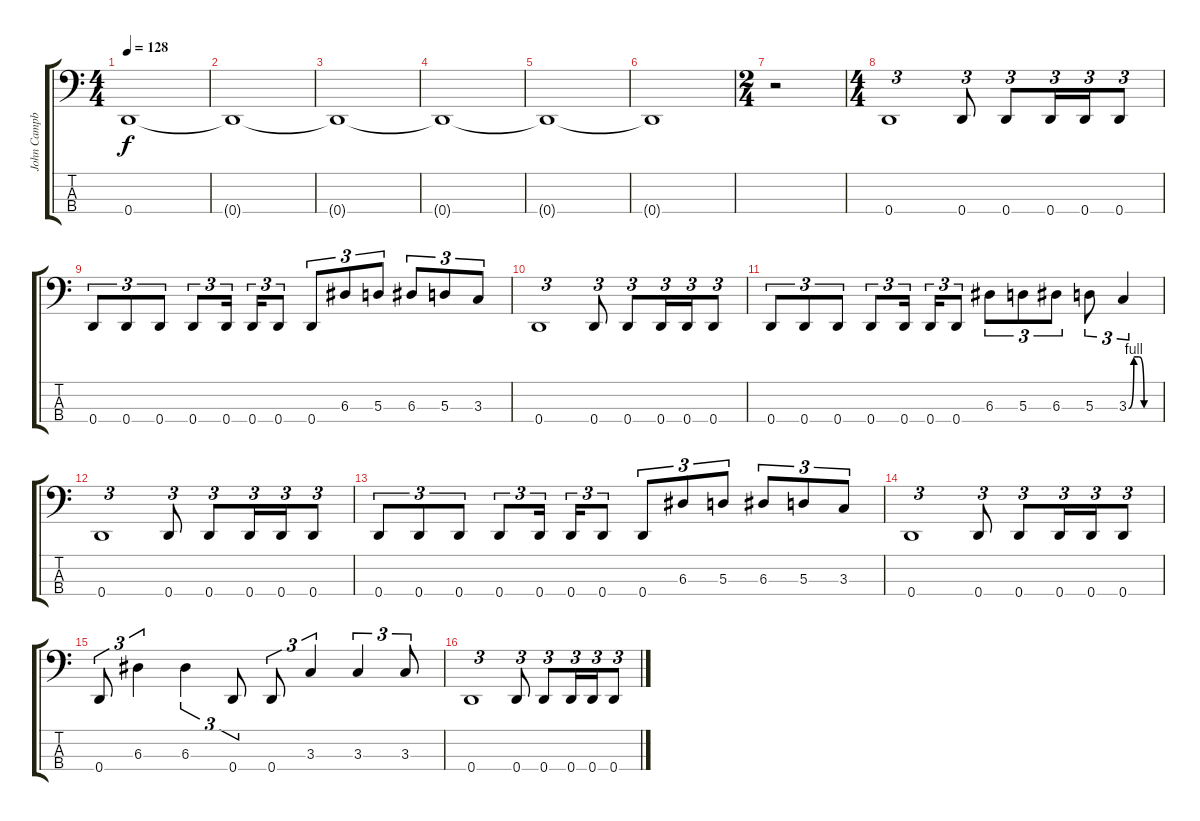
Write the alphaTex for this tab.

\track ("John Campbell" "John Campb") {instrument electricbasspick}
\staff {score tabs}
\tuning (G2 D2 A1 D1) {hide}
\ts (4 4)
\tempo 128
\clef f4
\ks c
0.4{t}.1{dy f} |
0.4{t}.1 |
0.4{t}.1 |
0.4{t}.1 |
0.4{t}.1 |
0.4{t}.1 |
\ts (2 4)
r.2 |
\ts (4 4)
0.4.1{tu (3 2)} 0.4.8{tu (3 2)} 0.4.8{tu (3 2)} 0.4.16{tu (3 2)} 0.4.16{tu (3 2)} 0.4.8{tu (3 2)} |
0.4.8{tu (3 2)} 0.4.8{tu (3 2)} 0.4.8{tu (3 2)} 0.4.8{tu (3 2)} 0.4.16{tu (3 2) beam splitsecondary} 0.4.16{tu (3 2)} 0.4.8{tu (3 2)} 0.4.8{tu (3 2)} 6.3.8{tu (3 2)} 5.3.8{tu (3 2)} 6.3.8{tu (3 2)} 5.3.8{tu (3 2)} 3.3.8{tu (3 2)} |
0.4.1{tu (3 2)} 0.4.8{tu (3 2)} 0.4.8{tu (3 2)} 0.4.16{tu (3 2)} 0.4.16{tu (3 2)} 0.4.8{tu (3 2)} |
0.4.8{tu (3 2)} 0.4.8{tu (3 2)} 0.4.8{tu (3 2)} 0.4.8{tu (3 2)} 0.4.16{tu (3 2) beam splitsecondary} 0.4.16{tu (3 2)} 0.4.8{tu (3 2)} 6.3.8{tu (3 2)} 5.3.8{tu (3 2)} 6.3.8{tu (3 2)} 5.3.8{tu (3 2)} 3.3{be (custom 0 0 10 4 20 4 30 0 60 0)}.4{tu (3 2)} |
0.4.1{tu (3 2)} 0.4.8{tu (3 2)} 0.4.8{tu (3 2)} 0.4.16{tu (3 2)} 0.4.16{tu (3 2)} 0.4.8{tu (3 2)} |
0.4.8{tu (3 2)} 0.4.8{tu (3 2)} 0.4.8{tu (3 2)} 0.4.8{tu (3 2)} 0.4.16{tu (3 2) beam splitsecondary} 0.4.16{tu (3 2)} 0.4.8{tu (3 2)} 0.4.8{tu (3 2)} 6.3.8{tu (3 2)} 5.3.8{tu (3 2)} 6.3.8{tu (3 2)} 5.3.8{tu (3 2)} 3.3.8{tu (3 2)} |
0.4.1{tu (3 2)} 0.4.8{tu (3 2)} 0.4.8{tu (3 2)} 0.4.16{tu (3 2)} 0.4.16{tu (3 2)} 0.4.8{tu (3 2)} |
0.4.8{tu (3 2)} 6.3.4{tu (3 2)} 6.3.4{tu (3 2)} 0.4.8{tu (3 2)} 0.4.8{tu (3 2)} 3.3.4{tu (3 2)} 3.3.4{tu (3 2)} 3.3.8{tu (3 2)} |
0.4.1{tu (3 2)} 0.4.8{tu (3 2)} 0.4.8{tu (3 2)} 0.4.16{tu (3 2)} 0.4.16{tu (3 2)} 0.4.8{tu (3 2)}
